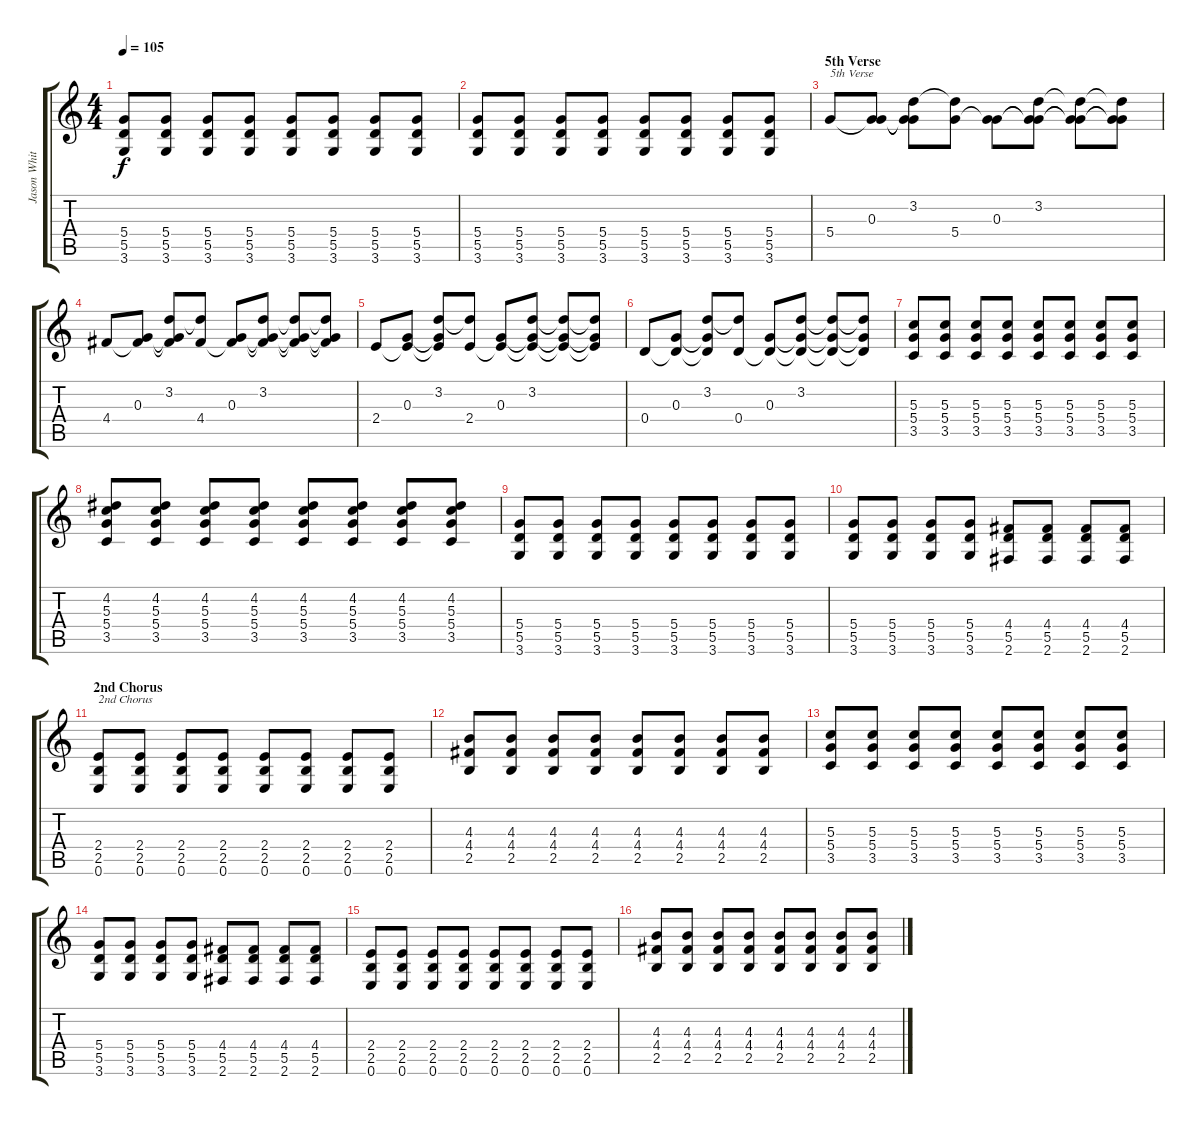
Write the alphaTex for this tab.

\track ("Jason White (Rhythm)" "Jason Whit") {instrument distortionguitar}
\staff {score tabs}
\tuning (E4 B3 G3 D3 A2 E2) {hide}
\ts (4 4)
\tempo 105
\clef g2
\ks c
(5.4 5.5 3.6).8{dy f} (5.4 5.5 3.6).8 (5.4 5.5 3.6).8 (5.4 5.5 3.6).8 (5.4 5.5 3.6).8 (5.4 5.5 3.6).8 (5.4 5.5 3.6).8 (5.4 5.5 3.6).8 |
(5.4 5.5 3.6).8 (5.4 5.5 3.6).8 (5.4 5.5 3.6).8 (5.4 5.5 3.6).8 (5.4 5.5 3.6).8 (5.4 5.5 3.6).8 (5.4 5.5 3.6).8 (5.4 5.5 3.6).8 |
\section ("" "5th Verse")
5.4.8{txt "5th Verse"} (0.3 5.4{t}).8 (3.2 0.3{t} 5.4{t}).8 (3.2{t} 5.4).8 (0.3 5.4{t}).8 (3.2 0.3{t} 5.4{t}).8 (3.2{t} 0.3{t} 5.4{t}).8 (3.2{t} 0.3{t} 5.4{t}).8 |
4.4.8 (0.3 4.4{t}).8 (3.2 0.3{t} 4.4{t}).8 (3.2{t} 4.4).8 (0.3 4.4{t}).8 (3.2 0.3{t} 4.4{t}).8 (3.2{t} 0.3{t} 4.4{t}).8 (3.2{t} 0.3{t} 4.4{t}).8 |
2.4.8 (0.3 2.4{t}).8 (3.2 0.3{t} 2.4{t}).8 (3.2{t} 2.4).8 (0.3 2.4{t}).8 (3.2 0.3{t} 2.4{t}).8 (3.2{t} 0.3{t} 2.4{t}).8 (3.2{t} 0.3{t} 2.4{t}).8 |
0.4.8 (0.3 0.4{t}).8 (3.2 0.3{t} 0.4{t}).8 (3.2{t} 0.4).8 (0.3 0.4{t}).8 (3.2 0.3{t} 0.4{t}).8 (3.2{t} 0.3{t} 0.4{t}).8 (3.2{t} 0.3{t} 0.4{t}).8 |
(5.3 5.4 3.5).8 (5.3 5.4 3.5).8 (5.3 5.4 3.5).8 (5.3 5.4 3.5).8 (5.3 5.4 3.5).8 (5.3 5.4 3.5).8 (5.3 5.4 3.5).8 (5.3 5.4 3.5).8 |
(4.2 5.3 5.4 3.5).8 (4.2 5.3 5.4 3.5).8 (4.2 5.3 5.4 3.5).8 (4.2 5.3 5.4 3.5).8 (4.2 5.3 5.4 3.5).8 (4.2 5.3 5.4 3.5).8 (4.2 5.3 5.4 3.5).8 (4.2 5.3 5.4 3.5).8 |
(5.4 5.5 3.6).8 (5.4 5.5 3.6).8 (5.4 5.5 3.6).8 (5.4 5.5 3.6).8 (5.4 5.5 3.6).8 (5.4 5.5 3.6).8 (5.4 5.5 3.6).8 (5.4 5.5 3.6).8 |
(5.4 5.5 3.6).8 (5.4 5.5 3.6).8 (5.4 5.5 3.6).8 (5.4 5.5 3.6).8 (4.4 5.5 2.6).8 (4.4 5.5 2.6).8 (4.4 5.5 2.6).8 (4.4 5.5 2.6).8 |
\section ("" "2nd Chorus")
(2.4 2.5 0.6).8{txt "2nd Chorus"} (2.4 2.5 0.6).8 (2.4 2.5 0.6).8 (2.4 2.5 0.6).8 (2.4 2.5 0.6).8 (2.4 2.5 0.6).8 (2.4 2.5 0.6).8 (2.4 2.5 0.6).8 |
(4.3 4.4 2.5).8 (4.3 4.4 2.5).8 (4.3 4.4 2.5).8 (4.3 4.4 2.5).8 (4.3 4.4 2.5).8 (4.3 4.4 2.5).8 (4.3 4.4 2.5).8 (4.3 4.4 2.5).8 |
(5.3 5.4 3.5).8 (5.3 5.4 3.5).8 (5.3 5.4 3.5).8 (5.3 5.4 3.5).8 (5.3 5.4 3.5).8 (5.3 5.4 3.5).8 (5.3 5.4 3.5).8 (5.3 5.4 3.5).8 |
(5.4 5.5 3.6).8 (5.4 5.5 3.6).8 (5.4 5.5 3.6).8 (5.4 5.5 3.6).8 (4.4 5.5 2.6).8 (4.4 5.5 2.6).8 (4.4 5.5 2.6).8 (4.4 5.5 2.6).8 |
(2.4 2.5 0.6).8 (2.4 2.5 0.6).8 (2.4 2.5 0.6).8 (2.4 2.5 0.6).8 (2.4 2.5 0.6).8 (2.4 2.5 0.6).8 (2.4 2.5 0.6).8 (2.4 2.5 0.6).8 |
(4.3 4.4 2.5).8 (4.3 4.4 2.5).8 (4.3 4.4 2.5).8 (4.3 4.4 2.5).8 (4.3 4.4 2.5).8 (4.3 4.4 2.5).8 (4.3 4.4 2.5).8 (4.3 4.4 2.5).8
